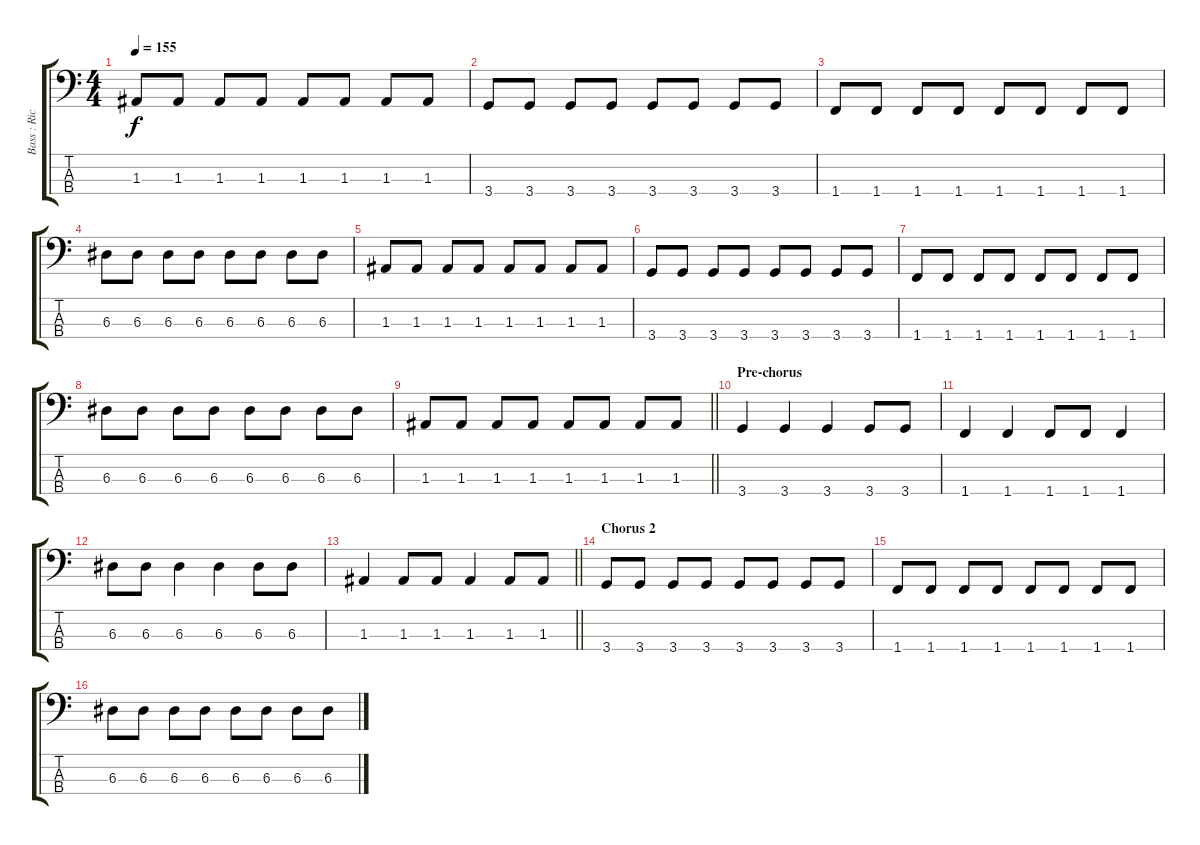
\track ("Bass : Rick Burch" "Bass : Ric") {instrument electricbassfinger}
\staff {score tabs}
\tuning (G2 D2 A1 E1) {hide}
\ts (4 4)
\tempo 155
\clef f4
\ks c
1.3.8{dy f} 1.3.8 1.3.8 1.3.8 1.3.8 1.3.8 1.3.8 1.3.8 |
3.4.8 3.4.8 3.4.8 3.4.8 3.4.8 3.4.8 3.4.8 3.4.8 |
1.4.8 1.4.8 1.4.8 1.4.8 1.4.8 1.4.8 1.4.8 1.4.8 |
6.3.8 6.3.8 6.3.8 6.3.8 6.3.8 6.3.8 6.3.8 6.3.8 |
1.3.8 1.3.8 1.3.8 1.3.8 1.3.8 1.3.8 1.3.8 1.3.8 |
3.4.8 3.4.8 3.4.8 3.4.8 3.4.8 3.4.8 3.4.8 3.4.8 |
1.4.8 1.4.8 1.4.8 1.4.8 1.4.8 1.4.8 1.4.8 1.4.8 |
6.3.8 6.3.8 6.3.8 6.3.8 6.3.8 6.3.8 6.3.8 6.3.8 |
\barLineRight lightlight
1.3.8 1.3.8 1.3.8 1.3.8 1.3.8 1.3.8 1.3.8 1.3.8 |
\section ("" "Pre-chorus")
3.4.4 3.4.4 3.4.4 3.4.8 3.4.8 |
1.4.4 1.4.4 1.4.8 1.4.8 1.4.4 |
6.3.8 6.3.8 6.3.4 6.3.4 6.3.8 6.3.8 |
\barLineRight lightlight
1.3.4 1.3.8 1.3.8 1.3.4 1.3.8 1.3.8 |
\section ("" "Chorus 2")
3.4.8 3.4.8 3.4.8 3.4.8 3.4.8 3.4.8 3.4.8 3.4.8 |
1.4.8 1.4.8 1.4.8 1.4.8 1.4.8 1.4.8 1.4.8 1.4.8 |
6.3.8 6.3.8 6.3.8 6.3.8 6.3.8 6.3.8 6.3.8 6.3.8
